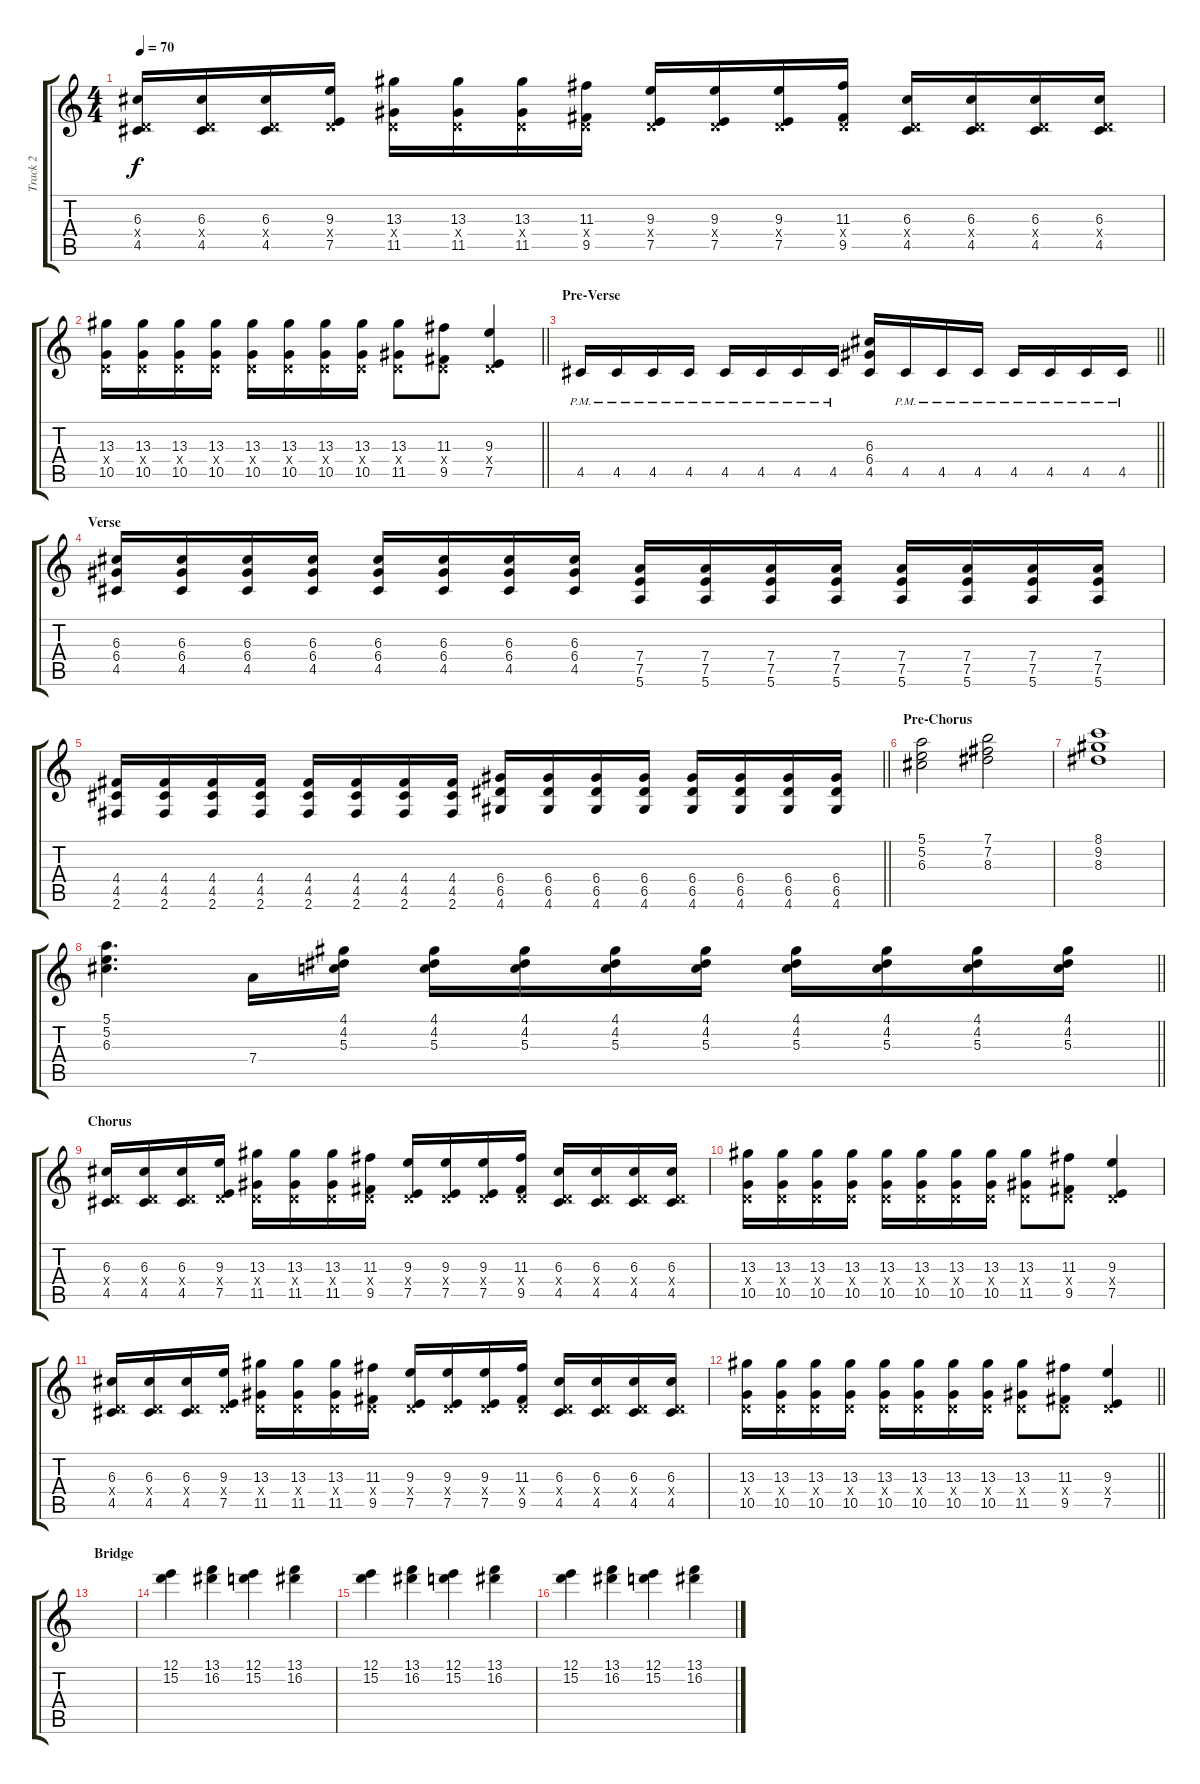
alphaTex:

\track ("Track 2" "Track 2") {instrument distortionguitar}
\staff {score tabs}
\tuning (E4 B3 G3 D3 A2 E2) {hide}
\ts (4 4)
\tempo 70
\clef g2
\ks c
(6.3 0.4{x} 4.5).16{dy f} (6.3 0.4{x} 4.5).16 (6.3 0.4{x} 4.5).16 (9.3 0.4{x} 7.5).16 (13.3 0.4{x} 11.5).16 (13.3 0.4{x} 11.5).16 (13.3 0.4{x} 11.5).16 (11.3 0.4{x} 9.5).16 (9.3 0.4{x} 7.5).16 (9.3 0.4{x} 7.5).16 (9.3 0.4{x} 7.5).16 (11.3 0.4{x} 9.5).16 (6.3 0.4{x} 4.5).16 (6.3 0.4{x} 4.5).16 (6.3 0.4{x} 4.5).16 (6.3 0.4{x} 4.5).16 |
\barLineRight lightlight
(13.3 0.4{x} 10.5).16 (13.3 0.4{x} 10.5).16 (13.3 0.4{x} 10.5).16 (13.3 0.4{x} 10.5).16 (13.3 0.4{x} 10.5).16 (13.3 0.4{x} 10.5).16 (13.3 0.4{x} 10.5).16 (13.3 0.4{x} 10.5).16 (13.3 0.4{x} 11.5).8 (11.3 0.4{x} 9.5).8 (9.3 0.4{x} 7.5).4 |
\section ("" "Pre-Verse")
\barLineRight lightlight
4.5{pm}.16 4.5{pm}.16 4.5{pm}.16 4.5{pm}.16 4.5{pm}.16 4.5{pm}.16 4.5{pm}.16 4.5{pm}.16 (6.3 6.4 4.5).16 4.5{pm}.16 4.5{pm}.16 4.5{pm}.16 4.5{pm}.16 4.5{pm}.16 4.5{pm}.16 4.5{pm}.16 |
\section ("" "Verse")
(6.3 6.4 4.5).16 (6.3 6.4 4.5).16 (6.3 6.4 4.5).16 (6.3 6.4 4.5).16 (6.3 6.4 4.5).16 (6.3 6.4 4.5).16 (6.3 6.4 4.5).16 (6.3 6.4 4.5).16 (7.4 7.5 5.6).16 (7.4 7.5 5.6).16 (7.4 7.5 5.6).16 (7.4 7.5 5.6).16 (7.4 7.5 5.6).16 (7.4 7.5 5.6).16 (7.4 7.5 5.6).16 (7.4 7.5 5.6).16 |
\barLineRight lightlight
(4.4 4.5 2.6).16 (4.4 4.5 2.6).16 (4.4 4.5 2.6).16 (4.4 4.5 2.6).16 (4.4 4.5 2.6).16 (4.4 4.5 2.6).16 (4.4 4.5 2.6).16 (4.4 4.5 2.6).16 (6.4 6.5 4.6).16 (6.4 6.5 4.6).16 (6.4 6.5 4.6).16 (6.4 6.5 4.6).16 (6.4 6.5 4.6).16 (6.4 6.5 4.6).16 (6.4 6.5 4.6).16 (6.4 6.5 4.6).16 |
\section ("" "Pre-Chorus")
(5.1 5.2 6.3).2 (7.1 7.2 8.3).2 |
(8.1 9.2 8.3).1 |
\barLineRight lightlight
(5.1 5.2 6.3).4{d} 7.4.16 (4.1 4.2 5.3).16 (4.1 4.2 5.3).16 (4.1 4.2 5.3).16 (4.1 4.2 5.3).16 (4.1 4.2 5.3).16 (4.1 4.2 5.3).16 (4.1 4.2 5.3).16 (4.1 4.2 5.3).16 (4.1 4.2 5.3).16 |
\section ("" "Chorus")
(6.3 0.4{x} 4.5).16 (6.3 0.4{x} 4.5).16 (6.3 0.4{x} 4.5).16 (9.3 0.4{x} 7.5).16 (13.3 0.4{x} 11.5).16 (13.3 0.4{x} 11.5).16 (13.3 0.4{x} 11.5).16 (11.3 0.4{x} 9.5).16 (9.3 0.4{x} 7.5).16 (9.3 0.4{x} 7.5).16 (9.3 0.4{x} 7.5).16 (11.3 0.4{x} 9.5).16 (6.3 0.4{x} 4.5).16 (6.3 0.4{x} 4.5).16 (6.3 0.4{x} 4.5).16 (6.3 0.4{x} 4.5).16 |
(13.3 0.4{x} 10.5).16 (13.3 0.4{x} 10.5).16 (13.3 0.4{x} 10.5).16 (13.3 0.4{x} 10.5).16 (13.3 0.4{x} 10.5).16 (13.3 0.4{x} 10.5).16 (13.3 0.4{x} 10.5).16 (13.3 0.4{x} 10.5).16 (13.3 0.4{x} 11.5).8 (11.3 0.4{x} 9.5).8 (9.3 0.4{x} 7.5).4 |
(6.3 0.4{x} 4.5).16 (6.3 0.4{x} 4.5).16 (6.3 0.4{x} 4.5).16 (9.3 0.4{x} 7.5).16 (13.3 0.4{x} 11.5).16 (13.3 0.4{x} 11.5).16 (13.3 0.4{x} 11.5).16 (11.3 0.4{x} 9.5).16 (9.3 0.4{x} 7.5).16 (9.3 0.4{x} 7.5).16 (9.3 0.4{x} 7.5).16 (11.3 0.4{x} 9.5).16 (6.3 0.4{x} 4.5).16 (6.3 0.4{x} 4.5).16 (6.3 0.4{x} 4.5).16 (6.3 0.4{x} 4.5).16 |
\barLineRight lightlight
(13.3 0.4{x} 10.5).16 (13.3 0.4{x} 10.5).16 (13.3 0.4{x} 10.5).16 (13.3 0.4{x} 10.5).16 (13.3 0.4{x} 10.5).16 (13.3 0.4{x} 10.5).16 (13.3 0.4{x} 10.5).16 (13.3 0.4{x} 10.5).16 (13.3 0.4{x} 11.5).8 (11.3 0.4{x} 9.5).8 (9.3 0.4{x} 7.5).4 |
\section ("" "Bridge")
|
(12.1 15.2).4 (13.1 16.2).4 (12.1 15.2).4 (13.1 16.2).4 |
(12.1 15.2).4 (13.1 16.2).4 (12.1 15.2).4 (13.1 16.2).4 |
(12.1 15.2).4 (13.1 16.2).4 (12.1 15.2).4 (13.1 16.2).4
